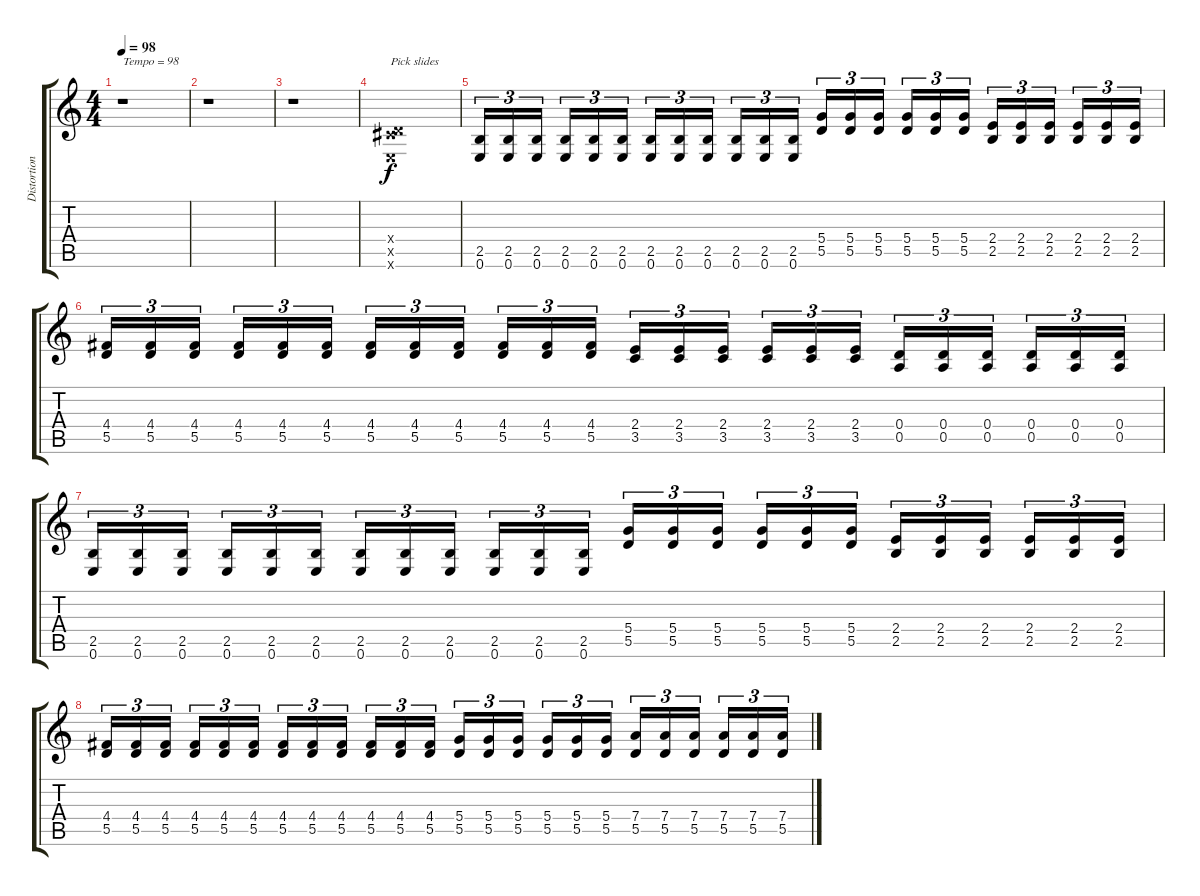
\track ("Distortion guitar 2" "Distortion") {instrument overdrivenguitar}
\staff {score tabs}
\tuning (E4 B3 G3 D3 A2 E2) {hide}
\ts (4 4)
\tempo 98
\clef g2
\ks c
r.1{txt "Tempo = 98" dy f instrument overdrivenguitar} |
r.1 |
r.1 |
(0.4{x} 4.5{x} 0.6{x}).1{txt "Pick slides"} |
(2.5 0.6).16{tu (3 2)} (2.5 0.6).16{tu (3 2)} (2.5 0.6).16{tu (3 2)} (2.5 0.6).16{tu (3 2)} (2.5 0.6).16{tu (3 2)} (2.5 0.6).16{tu (3 2)} (2.5 0.6).16{tu (3 2)} (2.5 0.6).16{tu (3 2)} (2.5 0.6).16{tu (3 2)} (2.5 0.6).16{tu (3 2)} (2.5 0.6).16{tu (3 2)} (2.5 0.6).16{tu (3 2)} (5.4 5.5).16{tu (3 2)} (5.4 5.5).16{tu (3 2)} (5.4 5.5).16{tu (3 2)} (5.4 5.5).16{tu (3 2)} (5.4 5.5).16{tu (3 2)} (5.4 5.5).16{tu (3 2)} (2.4 2.5).16{tu (3 2)} (2.4 2.5).16{tu (3 2)} (2.4 2.5).16{tu (3 2)} (2.4 2.5).16{tu (3 2)} (2.4 2.5).16{tu (3 2)} (2.4 2.5).16{tu (3 2)} |
(4.4 5.5).16{tu (3 2)} (4.4 5.5).16{tu (3 2)} (4.4 5.5).16{tu (3 2)} (4.4 5.5).16{tu (3 2)} (4.4 5.5).16{tu (3 2)} (4.4 5.5).16{tu (3 2)} (4.4 5.5).16{tu (3 2)} (4.4 5.5).16{tu (3 2)} (4.4 5.5).16{tu (3 2)} (4.4 5.5).16{tu (3 2)} (4.4 5.5).16{tu (3 2)} (4.4 5.5).16{tu (3 2)} (2.4 3.5).16{tu (3 2)} (2.4 3.5).16{tu (3 2)} (2.4 3.5).16{tu (3 2)} (2.4 3.5).16{tu (3 2)} (2.4 3.5).16{tu (3 2)} (2.4 3.5).16{tu (3 2)} (0.4 0.5).16{tu (3 2)} (0.4 0.5).16{tu (3 2)} (0.4 0.5).16{tu (3 2)} (0.4 0.5).16{tu (3 2)} (0.4 0.5).16{tu (3 2)} (0.4 0.5).16{tu (3 2)} |
(2.5 0.6).16{tu (3 2)} (2.5 0.6).16{tu (3 2)} (2.5 0.6).16{tu (3 2)} (2.5 0.6).16{tu (3 2)} (2.5 0.6).16{tu (3 2)} (2.5 0.6).16{tu (3 2)} (2.5 0.6).16{tu (3 2)} (2.5 0.6).16{tu (3 2)} (2.5 0.6).16{tu (3 2)} (2.5 0.6).16{tu (3 2)} (2.5 0.6).16{tu (3 2)} (2.5 0.6).16{tu (3 2)} (5.4 5.5).16{tu (3 2)} (5.4 5.5).16{tu (3 2)} (5.4 5.5).16{tu (3 2)} (5.4 5.5).16{tu (3 2)} (5.4 5.5).16{tu (3 2)} (5.4 5.5).16{tu (3 2)} (2.4 2.5).16{tu (3 2)} (2.4 2.5).16{tu (3 2)} (2.4 2.5).16{tu (3 2)} (2.4 2.5).16{tu (3 2)} (2.4 2.5).16{tu (3 2)} (2.4 2.5).16{tu (3 2)} |
(4.4 5.5).16{tu (3 2)} (4.4 5.5).16{tu (3 2)} (4.4 5.5).16{tu (3 2)} (4.4 5.5).16{tu (3 2)} (4.4 5.5).16{tu (3 2)} (4.4 5.5).16{tu (3 2)} (4.4 5.5).16{tu (3 2)} (4.4 5.5).16{tu (3 2)} (4.4 5.5).16{tu (3 2)} (4.4 5.5).16{tu (3 2)} (4.4 5.5).16{tu (3 2)} (4.4 5.5).16{tu (3 2)} (5.4 5.5).16{tu (3 2)} (5.4 5.5).16{tu (3 2)} (5.4 5.5).16{tu (3 2)} (5.4 5.5).16{tu (3 2)} (5.4 5.5).16{tu (3 2)} (5.4 5.5).16{tu (3 2)} (7.4 5.5).16{tu (3 2)} (7.4 5.5).16{tu (3 2)} (7.4 5.5).16{tu (3 2)} (7.4 5.5).16{tu (3 2)} (7.4 5.5).16{tu (3 2)} (7.4 5.5).16{tu (3 2)}
